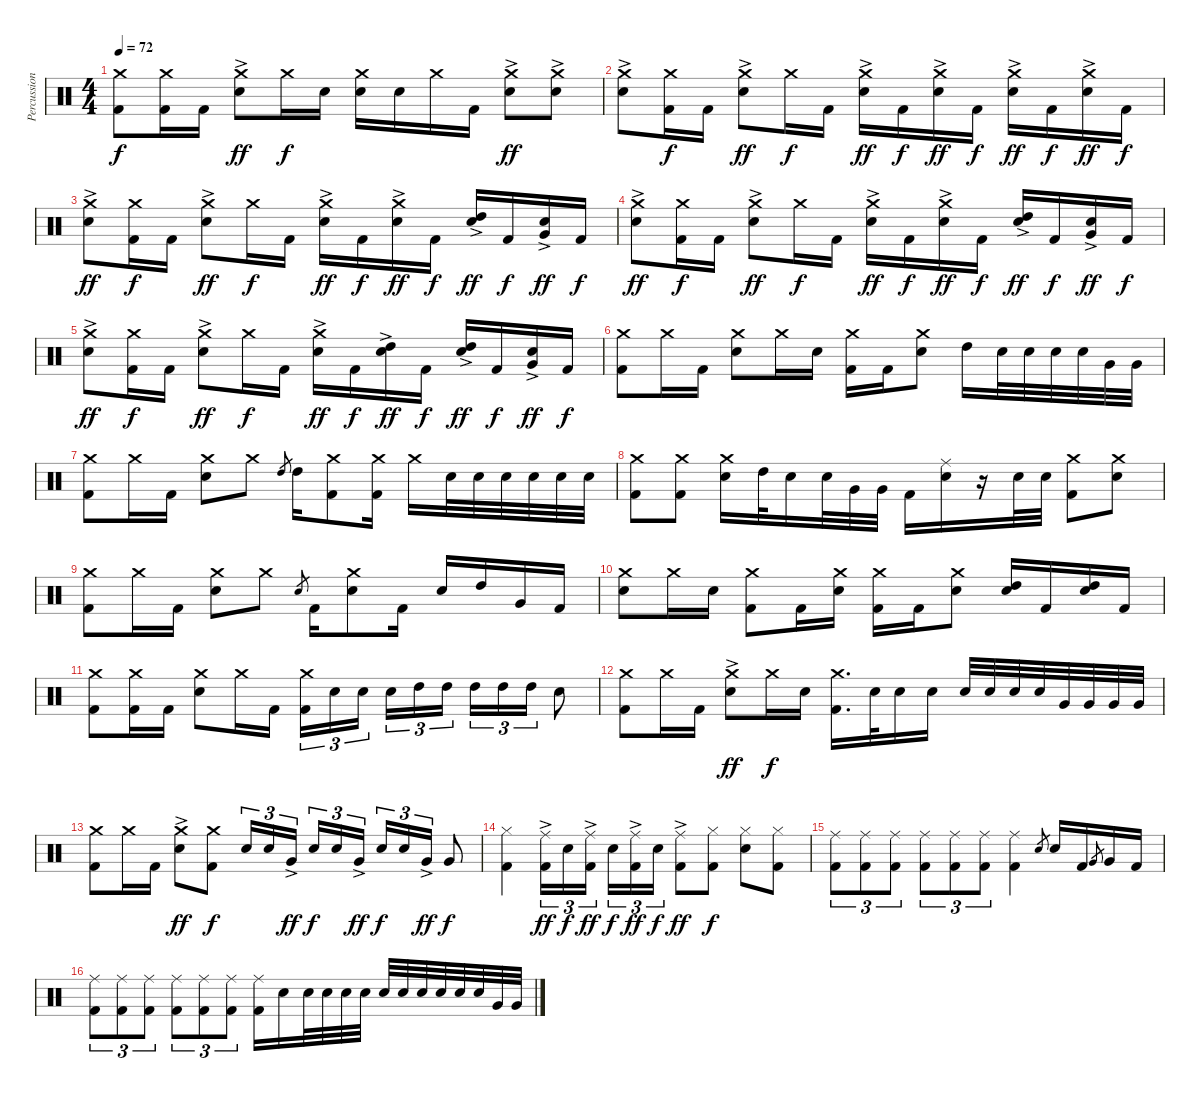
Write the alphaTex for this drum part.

\track ("Percussions" "Percussion") {instrument percussion}
\staff {score}
\articulation defaults
\ts (4 4)
\tempo 72
\clef neutral
\ks c
("Crash medium (hit)" "Kick (hit) 2").8{dy f} ("Crash medium (hit)" "Kick (hit) 2").16 "Kick (hit) 2".16 ("Crash medium (hit)"{ac} "Electric Snare (hit)").8{dy ff} "Crash medium (hit)".16{dy f} "Electric Snare (hit)".16 ("Crash medium (hit)" "Electric Snare (hit)").16 "Electric Snare (hit)".16 "Crash medium (hit)".16 "Kick (hit) 2".16 ("Crash medium (hit)"{ac} "Electric Snare (hit)").8{dy ff} ("Crash medium (hit)"{ac} "Electric Snare (hit)").8 |
("Crash medium (hit)"{ac} "Electric Snare (hit)").8 ("Crash medium (hit)" "Kick (hit) 2").16{dy f} "Kick (hit) 2".16 ("Crash medium (hit)" "Electric Snare (hit)"{ac}).8{dy ff} "Crash medium (hit)".16{dy f} "Kick (hit) 2".16 ("Crash medium (hit)"{ac} "Electric Snare (hit)").16{dy ff} "Kick (hit) 2".16{dy f} ("Crash medium (hit)" "Electric Snare (hit)"{ac}).16{dy ff} "Kick (hit) 2".16{dy f} ("Electric Snare (hit)"{ac} "Crash medium (hit)").16{dy ff} "Kick (hit) 2".16{dy f} ("Crash medium (hit)"{ac} "Electric Snare (hit)").16{dy ff} "Kick (hit) 2".16{dy f} |
("Crash medium (hit)"{ac} "Electric Snare (hit)").8{dy ff} ("Crash medium (hit)" "Kick (hit) 2").16{dy f} "Kick (hit) 2".16 ("Crash medium (hit)" "Electric Snare (hit)"{ac}).8{dy ff} "Crash medium (hit)".16{dy f} "Kick (hit) 2".16 ("Crash medium (hit)"{ac} "Electric Snare (hit)").16{dy ff} "Kick (hit) 2".16{dy f} ("Crash medium (hit)" "Electric Snare (hit)"{ac}).16{dy ff} "Kick (hit) 2".16{dy f} ("Electric Snare (hit)"{ac} "High Tom (hit)").16{dy ff} "Kick (hit) 2".16{dy f} ("Very Low Tom (hit)"{ac} "Electric Snare (hit)").16{dy ff} "Kick (hit) 2".16{dy f} |
("Crash medium (hit)"{ac} "Electric Snare (hit)").8{dy ff} ("Crash medium (hit)" "Kick (hit) 2").16{dy f} "Kick (hit) 2".16 ("Crash medium (hit)" "Electric Snare (hit)"{ac}).8{dy ff} "Crash medium (hit)".16{dy f} "Kick (hit) 2".16 ("Crash medium (hit)"{ac} "Electric Snare (hit)").16{dy ff} "Kick (hit) 2".16{dy f} ("Crash medium (hit)" "Electric Snare (hit)"{ac}).16{dy ff} "Kick (hit) 2".16{dy f} ("Electric Snare (hit)"{ac} "High Tom (hit)").16{dy ff} "Kick (hit) 2".16{dy f} ("Very Low Tom (hit)"{ac} "Electric Snare (hit)").16{dy ff} "Kick (hit) 2".16{dy f} |
("Crash medium (hit)"{ac} "Electric Snare (hit)").8{dy ff} ("Crash medium (hit)" "Kick (hit) 2").16{dy f} "Kick (hit) 2".16 ("Crash medium (hit)" "Electric Snare (hit)"{ac}).8{dy ff} "Crash medium (hit)".16{dy f} "Kick (hit) 2".16 ("Crash medium (hit)"{ac} "Electric Snare (hit)").16{dy ff} "Kick (hit) 2".16{dy f} ("High Tom (hit)" "Electric Snare (hit)"{ac}).16{dy ff} "Kick (hit) 2".16{dy f} ("Electric Snare (hit)"{ac} "High Tom (hit)").16{dy ff} "Kick (hit) 2".16{dy f} ("Very Low Tom (hit)"{ac} "Electric Snare (hit)").16{dy ff} "Kick (hit) 2".16{dy f} |
("Crash medium (hit)" "Kick (hit) 2").8 "Crash medium (hit)".16 "Kick (hit) 2".16 ("Crash medium (hit)" "Electric Snare (hit)").8 "Crash medium (hit)".16 "Electric Snare (hit)".16 ("Crash medium (hit)" "Kick (hit) 2").16 "Kick (hit) 2".16 ("Crash medium (hit)" "Electric Snare (hit)").8 "High Tom (hit)".16 "Electric Snare (hit)".32 "Electric Snare (hit)".32 "Electric Snare (hit)".32 "Electric Snare (hit)".32 "Very Low Tom (hit)".32 "Very Low Tom (hit)".32 |
("Crash medium (hit)" "Kick (hit) 2").8 "Crash medium (hit)".16 "Kick (hit) 2".16 ("Crash medium (hit)" "Electric Snare (hit)").8 "Crash medium (hit)".8 "High Tom (hit)".8{gr} "High Tom (hit)".16 ("Crash medium (hit)" "Kick (hit) 2").8 ("Crash medium (hit)" "Kick (hit) 2").16 "Crash medium (hit)".16 "Electric Snare (hit)".32 "Electric Snare (hit)".32 "Electric Snare (hit)".32 "Electric Snare (hit)".32 "Electric Snare (hit)".32 "Electric Snare (hit)".32 |
("Crash medium (hit)" "Kick (hit) 2").8 ("Crash medium (hit)" "Kick (hit) 2").8 ("Crash medium (hit)" "Electric Snare (hit)").16 "High Tom (hit)".32 "Electric Snare (hit)".16 "Electric Snare (hit)".32 "Very Low Tom (hit)".32 "Very Low Tom (hit)".32 "Kick (hit) 2".16 ("Ride (middle)" "Electric Snare (hit)").16 r.16 "Electric Snare (hit)".32 "Electric Snare (hit)".32 ("Crash medium (hit)" "Kick (hit) 2").8 ("Crash medium (hit)" "Electric Snare (hit)").8 |
("Crash medium (hit)" "Kick (hit) 2").8 "Crash medium (hit)".16 "Kick (hit) 2".16 ("Crash medium (hit)" "Electric Snare (hit)").8 "Crash medium (hit)".8 "Electric Snare (hit)".8{gr} "Kick (hit) 2".16 ("Crash medium (hit)" "Electric Snare (hit)").8 "Kick (hit) 2".16 "Electric Snare (hit)".16 "High Tom (hit)".16 "Very Low Tom (hit)".16 "Kick (hit) 2".16 |
("Crash medium (hit)" "Electric Snare (hit)").8 "Crash medium (hit)".16 "Electric Snare (hit)".16 ("Crash medium (hit)" "Kick (hit) 2").8 "Kick (hit) 2".16 ("Crash medium (hit)" "Electric Snare (hit)").16 ("Crash medium (hit)" "Kick (hit) 2").16 "Kick (hit) 2".16 ("Electric Snare (hit)" "Crash medium (hit)").8 ("High Tom (hit)" "Electric Snare (hit)").16 "Kick (hit) 2".16 ("High Tom (hit)" "Electric Snare (hit)").16 "Kick (hit) 2".16 |
("Crash medium (hit)" "Kick (hit) 2").8 ("Crash medium (hit)" "Kick (hit) 2").16 "Kick (hit) 2".16 ("Crash medium (hit)" "Electric Snare (hit)").8 "Crash medium (hit)".16 "Kick (hit) 2".16 ("Crash medium (hit)" "Kick (hit) 2").16{tu (3 2)} "Electric Snare (hit)".16{tu (3 2)} "Electric Snare (hit)".16{tu (3 2) beam splitsecondary} "Electric Snare (hit)".16{tu (3 2)} "High Tom (hit)".16{tu (3 2)} "High Tom (hit)".16{tu (3 2)} "High Tom (hit)".16{tu (3 2)} "High Tom (hit)".16{tu (3 2)} "High Tom (hit)".16{tu (3 2)} "Electric Snare (hit)".8 |
("Crash medium (hit)" "Kick (hit) 2").8 "Crash medium (hit)".16 "Kick (hit) 2".16 ("Crash medium (hit)"{ac} "Electric Snare (hit)").8{dy ff} "Crash medium (hit)".16{dy f} "Electric Snare (hit)".16 ("Crash medium (hit)" "Kick (hit) 2").16{d} "Electric Snare (hit)".32 "Electric Snare (hit)".16 "Electric Snare (hit)".16 "Electric Snare (hit)".32 "Electric Snare (hit)".32 "Electric Snare (hit)".32 "Electric Snare (hit)".32 "Very Low Tom (hit)".32 "Very Low Tom (hit)".32 "Very Low Tom (hit)".32 "Very Low Tom (hit)".32 |
("Crash medium (hit)" "Kick (hit) 2").8 "Crash medium (hit)".16 "Kick (hit) 2".16 ("Crash medium (hit)"{ac} "Electric Snare (hit)").8{dy ff} ("Crash medium (hit)" "Kick (hit) 2").8{dy f} "Electric Snare (hit)".16{tu (3 2)} "Electric Snare (hit)".16{tu (3 2)} "Very Low Tom (hit)"{ac}.16{tu (3 2) dy ff beam splitsecondary} "Electric Snare (hit)".16{tu (3 2) dy f} "Electric Snare (hit)".16{tu (3 2)} "Very Low Tom (hit)"{ac}.16{tu (3 2) dy ff} "Electric Snare (hit)".16{tu (3 2) dy f} "Electric Snare (hit)".16{tu (3 2)} "Very Low Tom (hit)"{ac}.16{tu (3 2) dy ff} "Very Low Tom (hit)".8{dy f} |
("Hi-Hat (closed)" "Kick (hit) 2").4 ("Ride (middle)"{ac} "Kick (hit) 2").16{tu (3 2) dy ff} "Electric Snare (hit)".16{tu (3 2) dy f} ("Ride (middle)"{ac} "Kick (hit) 2").16{tu (3 2) dy ff beam splitsecondary} "Electric Snare (hit)".16{tu (3 2) dy f} ("Ride (middle)" "Kick (hit) 2"{ac}).16{tu (3 2) dy ff} "Electric Snare (hit)".16{tu (3 2) dy f} ("Ride (middle)"{ac} "Kick (hit) 2").8{dy ff} ("Kick (hit) 2" "Hi-Hat (closed)").8{dy f} ("Hi-Hat (closed)" "Electric Snare (hit)").8 ("Hi-Hat (closed)" "Kick (hit) 2").8 |
("Ride (middle)" "Kick (hit) 2").8{tu (3 2)} ("Ride (middle)" "Kick (hit) 2").8{tu (3 2)} ("Ride (middle)" "Kick (hit) 2").8{tu (3 2)} ("Ride (middle)" "Kick (hit) 2").8{tu (3 2)} ("Ride (middle)" "Kick (hit) 2").8{tu (3 2)} ("Ride (middle)" "Kick (hit) 2").8{tu (3 2)} ("Ride (middle)" "Kick (hit) 2").4 "Electric Snare (hit)".8{gr} "Electric Snare (hit)".16 "Kick (hit) 2".16 "Very Low Tom (hit)".8{gr} "Very Low Tom (hit)".16 "Kick (hit) 2".16 |
("Ride (middle)" "Kick (hit) 2").8{tu (3 2)} ("Ride (middle)" "Kick (hit) 2").8{tu (3 2)} ("Ride (middle)" "Kick (hit) 2").8{tu (3 2)} ("Ride (middle)" "Kick (hit) 2").8{tu (3 2)} ("Ride (middle)" "Kick (hit) 2").8{tu (3 2)} ("Ride (middle)" "Kick (hit) 2").8{tu (3 2)} ("Ride (middle)" "Kick (hit) 2").16 "Electric Snare (hit)".16 "Electric Snare (hit)".32 "Electric Snare (hit)".32 "Electric Snare (hit)".32 "Electric Snare (hit)".32 "Electric Snare (hit)".32 "Electric Snare (hit)".32 "Electric Snare (hit)".32 "Electric Snare (hit)".32 "Electric Snare (hit)".32 "Electric Snare (hit)".32 "Very Low Tom (hit)".32 "Very Low Tom (hit)".32
